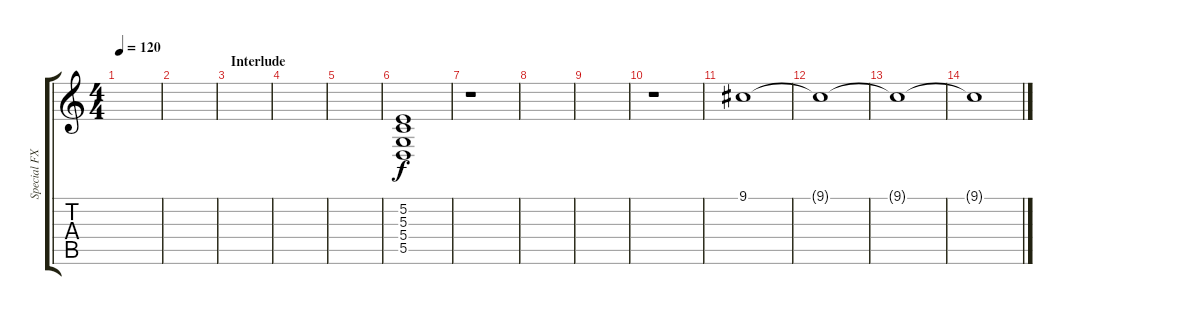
\track ("Special FX" "Special FX") {instrument birdtweet}
\staff {score tabs}
\tuning (E4 B3 G3 D3 A2 E2) {hide}
\ts (4 4)
\tempo 120
\clef g2
\ks c
|
|
\section ("" "Interlude")
|
|
|
(5.2 5.3 5.4 5.5).1{volume 5 instrument telephonering} |
r.1 |
|
|
r.1 |
9.1.1{instrument birdtweet} |
9.1{t}.1 |
9.1{t}.1 |
9.1{t}.1
